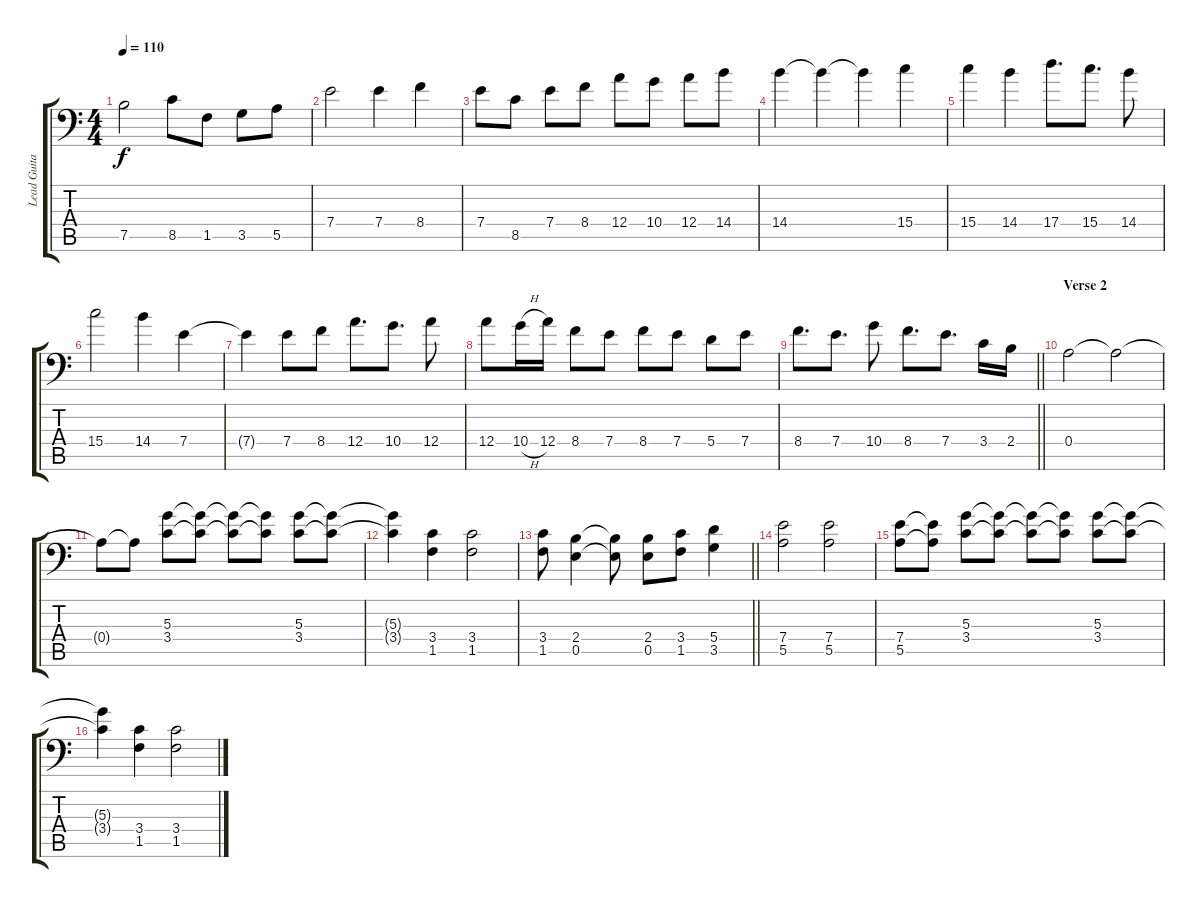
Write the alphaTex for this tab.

\track ("Lead Guitar" "Lead Guita") {instrument distortionguitar}
\staff {score tabs}
\tuning (B3 Gb3 D3 A2 E2 A1) {hide}
\ts (4 4)
\tempo 110
\clef f4
\ks c
7.5.2{dy f} 8.5.8 1.5.8 3.5.8 5.5.8 |
7.4.2 7.4.4 8.4.4 |
7.4.8 8.5.8 7.4.8 8.4.8 12.4.8 10.4.8 12.4.8 14.4.8 |
14.4.4 14.4{t}.4 14.4{t}.4 15.4.4 |
15.4.4 14.4.4 17.4.8{d} 15.4.8{d} 14.4.8 |
15.4.2 14.4.4 7.4.4 |
7.4{t}.4 7.4.8 8.4.8 12.4.8{d} 10.4.8{d} 12.4.8 |
12.4.8 10.4{h}.16 12.4.16 8.4.8 7.4.8 8.4.8 7.4.8 5.4.8 7.4.8 |
\barLineRight lightlight
8.4.8{d} 7.4.8{d} 10.4.8 8.4.8{d} 7.4.8{d} 3.4.16 2.4.16 |
\section ("" "Verse 2")
0.4.2 0.4{t}.2 |
0.4{t}.8 0.4{t}.8 (5.3 3.4).8 (5.3{t} 3.4{t}).8 (5.3{t} 3.4{t}).8 (5.3{t} 3.4{t}).8 (5.3 3.4).8 (5.3{t} 3.4{t}).8 |
(5.3{t} 3.4{t}).4 (3.4 1.5).4 (3.4 1.5).2 |
\barLineRight lightlight
(3.4 1.5).8 (2.4 0.5).4 (2.4{t} 0.5{t}).8 (2.4 0.5).8 (3.4 1.5).8 (5.4 3.5).4 |
(7.4 5.5).2 (7.4 5.5).2 |
(7.4 5.5).8 (7.4{t} 5.5{t}).8 (5.3 3.4).8 (5.3{t} 3.4{t}).8 (5.3{t} 3.4{t}).8 (5.3{t} 3.4{t}).8 (5.3 3.4).8 (5.3{t} 3.4{t}).8 |
(5.3{t} 3.4{t}).4 (3.4 1.5).4 (3.4 1.5).2
